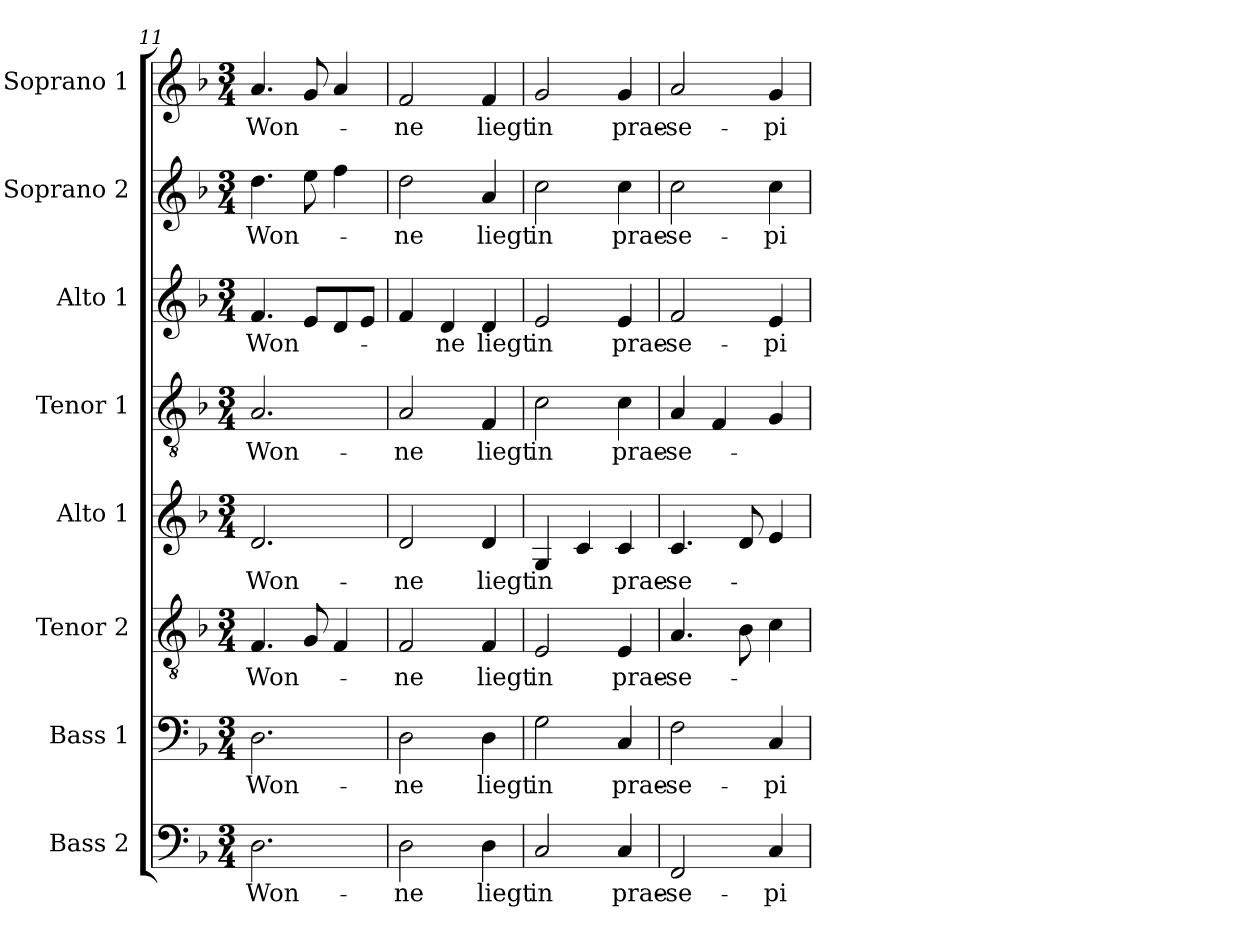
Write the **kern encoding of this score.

**kern	**text	**kern	**text	**kern	**text	**kern	**text	**kern	**text	**kern	**text	**kern	**text	**kern	**text
*part8	*part8	*part7	*part7	*part6	*part6	*part5	*part5	*part4	*part4	*part3	*part3	*part2	*part2	*part1	*part1
*staff8	*staff8	*staff7	*staff7	*staff6	*staff6	*staff5	*staff5	*staff4	*staff4	*staff3	*staff3	*staff2	*staff2	*staff1	*staff1
*I"Bass 2	*	*I"Bass 1	*	*I"Tenor 2	*	*I"Alto 1	*	*I"Tenor 1	*	*I"Alto 1	*	*I"Soprano 2	*	*I"Soprano 1	*
*I'B2	*	*I'B1	*	*I'T2	*	*I'A2	*	*I'T1	*	*I'A1	*	*I'S2	*	*I'S1	*
*clefF4	*	*clefF4	*	*clefGv2	*	*clefG2	*	*clefGv2	*	*clefG2	*	*clefG2	*	*clefG2	*
*	*	*	*	*ITrd7c12	*	*	*	*ITrd7c12	*	*	*	*	*	*	*
*k[b-]	*	*k[b-]	*	*k[b-]	*	*k[b-]	*	*k[b-]	*	*k[b-]	*	*k[b-]	*	*k[b-]	*
*F:	*	*F:	*	*F:	*	*F:	*	*F:	*	*F:	*	*F:	*	*F:	*
*M3/4	*	*M3/4	*	*M3/4	*	*M3/4	*	*M3/4	*	*M3/4	*	*M3/4	*	*M3/4	*
=11	=11	=11	=11	=11	=11	=11	=11	=11	=11	=11	=11	=11	=11	=11	=11
!	!LO:LY:b:color=#000000	!	!	!	!	!	!	!	!	!	!	!	!	!	!
!	!	!	!LO:LY:b:color=#000000	!	!	!	!	!	!	!	!	!	!	!	!
!	!	!	!	!	!LO:LY:b:color=#000000	!	!	!	!	!	!	!	!	!	!
!	!	!	!	!	!	!	!LO:LY:b:color=#000000	!	!	!	!	!	!	!	!
!	!	!	!	!	!	!	!	!	!LO:LY:b:color=#000000	!	!	!	!	!	!
!	!	!	!	!	!	!	!	!	!	!	!LO:LY:b:color=#000000	!	!	!	!
!	!	!	!	!	!	!	!	!	!	!	!	!	!LO:LY:b:color=#000000	!	!
!	!	!	!	!	!	!	!	!	!	!	!	!	!	!	!LO:LY:b:color=#000000
2.Di\	Won-	2.Di\	Won-	4.FFi/	Won-	2.di/	Won-	2.AAi/	Won-	4.fi/	Won-	4.ddi\	Won-	4.ai/	Won-
.	.	.	.	8GGi/	.	.	.	.	.	8ei/L	.	8eei\	.	8gi/	.
.	.	.	.	4FFi/	.	.	.	.	.	8di/	.	4ffi\	.	4ai/	.
.	.	.	.	.	.	.	.	.	.	8ei/J	.	.	.	.	.
=12	=12	=12	=12	=12	=12	=12	=12	=12	=12	=12	=12	=12	=12	=12	=12
!	!LO:LY:b:color=#000000	!	!	!	!	!	!	!	!	!	!	!	!	!	!
!	!	!	!LO:LY:b:color=#000000	!	!	!	!	!	!	!	!	!	!	!	!
!	!	!	!	!	!LO:LY:b:color=#000000	!	!	!	!	!	!	!	!	!	!
!	!	!	!	!	!	!	!LO:LY:b:color=#000000	!	!	!	!	!	!	!	!
!	!	!	!	!	!	!	!	!	!LO:LY:b:color=#000000	!	!	!	!	!	!
!	!	!	!	!	!	!	!	!	!	!	!	!	!LO:LY:b:color=#000000	!	!
!	!	!	!	!	!	!	!	!	!	!	!	!	!	!	!LO:LY:b:color=#000000
2Di\	-ne	2Di\	-ne	2FFi/	-ne	2di/	-ne	2AAi/	-ne	4fi/	.	2ddi\	-ne	2fi/	-ne
!	!	!	!	!	!	!	!	!	!	!	!LO:LY:b:color=#000000	!	!	!	!
.	.	.	.	.	.	.	.	.	.	4di/	-ne	.	.	.	.
!	!LO:LY:b:color=#000000	!	!	!	!	!	!	!	!	!	!	!	!	!	!
!	!	!	!LO:LY:b:color=#000000	!	!	!	!	!	!	!	!	!	!	!	!
!	!	!	!	!	!LO:LY:b:color=#000000	!	!	!	!	!	!	!	!	!	!
!	!	!	!	!	!	!	!LO:LY:b:color=#000000	!	!	!	!	!	!	!	!
!	!	!	!	!	!	!	!	!	!LO:LY:b:color=#000000	!	!	!	!	!	!
!	!	!	!	!	!	!	!	!	!	!	!LO:LY:b:color=#000000	!	!	!	!
!	!	!	!	!	!	!	!	!	!	!	!	!	!LO:LY:b:color=#000000	!	!
!	!	!	!	!	!	!	!	!	!	!	!	!	!	!	!LO:LY:b:color=#000000
4Di\	liegt	4Di\	liegt	4FFi/	liegt	4di/	liegt	4FFi/	liegt	4di/	liegt	4ai/	liegt	4fi/	liegt
=13	=13	=13	=13	=13	=13	=13	=13	=13	=13	=13	=13	=13	=13	=13	=13
!	!LO:LY:b:color=#000000	!	!	!	!	!	!	!	!	!	!	!	!	!	!
!	!	!	!LO:LY:b:color=#000000	!	!	!	!	!	!	!	!	!	!	!	!
!	!	!	!	!	!LO:LY:b:color=#000000	!	!	!	!	!	!	!	!	!	!
!	!	!	!	!	!	!	!LO:LY:b:color=#000000	!	!	!	!	!	!	!	!
!	!	!	!	!	!	!	!	!	!LO:LY:b:color=#000000	!	!	!	!	!	!
!	!	!	!	!	!	!	!	!	!	!	!LO:LY:b:color=#000000	!	!	!	!
!	!	!	!	!	!	!	!	!	!	!	!	!	!LO:LY:b:color=#000000	!	!
!	!	!	!	!	!	!	!	!	!	!	!	!	!	!	!LO:LY:b:color=#000000
2Ci/	in	2Gi\	in	2EEi/	in	4Gi/	in	2Ci\	in	2ei/	in	2cci\	in	2gi/	in
.	.	.	.	.	.	4ci/	.	.	.	.	.	.	.	.	.
!	!LO:LY:b:color=#000000	!	!	!	!	!	!	!	!	!	!	!	!	!	!
!	!	!	!LO:LY:b:color=#000000	!	!	!	!	!	!	!	!	!	!	!	!
!	!	!	!	!	!LO:LY:b:color=#000000	!	!	!	!	!	!	!	!	!	!
!	!	!	!	!	!	!	!LO:LY:b:color=#000000	!	!	!	!	!	!	!	!
!	!	!	!	!	!	!	!	!	!LO:LY:b:color=#000000	!	!	!	!	!	!
!	!	!	!	!	!	!	!	!	!	!	!LO:LY:b:color=#000000	!	!	!	!
!	!	!	!	!	!	!	!	!	!	!	!	!	!LO:LY:b:color=#000000	!	!
!	!	!	!	!	!	!	!	!	!	!	!	!	!	!	!LO:LY:b:color=#000000
4Ci/	prae-	4Ci/	prae-	4EEi/	prae-	4ci/	prae-	4Ci\	prae-	4ei/	prae-	4cci\	prae-	4gi/	prae-
=14	=14	=14	=14	=14	=14	=14	=14	=14	=14	=14	=14	=14	=14	=14	=14
!	!LO:LY:b:color=#000000	!	!	!	!	!	!	!	!	!	!	!	!	!	!
!	!	!	!LO:LY:b:color=#000000	!	!	!	!	!	!	!	!	!	!	!	!
!	!	!	!	!	!LO:LY:b:color=#000000	!	!	!	!	!	!	!	!	!	!
!	!	!	!	!	!	!	!LO:LY:b:color=#000000	!	!	!	!	!	!	!	!
!	!	!	!	!	!	!	!	!	!LO:LY:b:color=#000000	!	!	!	!	!	!
!	!	!	!	!	!	!	!	!	!	!	!LO:LY:b:color=#000000	!	!	!	!
!	!	!	!	!	!	!	!	!	!	!	!	!	!LO:LY:b:color=#000000	!	!
!	!	!	!	!	!	!	!	!	!	!	!	!	!	!	!LO:LY:b:color=#000000
2FFi/	-se-	2Fi\	-se-	4.AAi/	-se-	4.ci/	-se-	4AAi/	-se-	2fi/	-se-	2cci\	-se-	2ai/	-se-
.	.	.	.	.	.	.	.	4FFi/	.	.	.	.	.	.	.
.	.	.	.	8BB-i\	.	8di/	.	.	.	.	.	.	.	.	.
!	!LO:LY:b:color=#000000	!	!	!	!	!	!	!	!	!	!	!	!	!	!
!	!	!	!LO:LY:b:color=#000000	!	!	!	!	!	!	!	!	!	!	!	!
!	!	!	!	!	!	!	!	!	!	!	!LO:LY:b:color=#000000	!	!	!	!
!	!	!	!	!	!	!	!	!	!	!	!	!	!LO:LY:b:color=#000000	!	!
!	!	!	!	!	!	!	!	!	!	!	!	!	!	!	!LO:LY:b:color=#000000
4Ci/	-pi-	4Ci/	-pi-	4Ci\	.	4ei/	.	4GGi/	.	4ei/	-pi-	4cci\	-pi-	4gi/	-pi-
=	=	=	=	=	=	=	=	=	=	=	=	=	=	=	=
*-	*-	*-	*-	*-	*-	*-	*-	*-	*-	*-	*-	*-	*-	*-	*-
